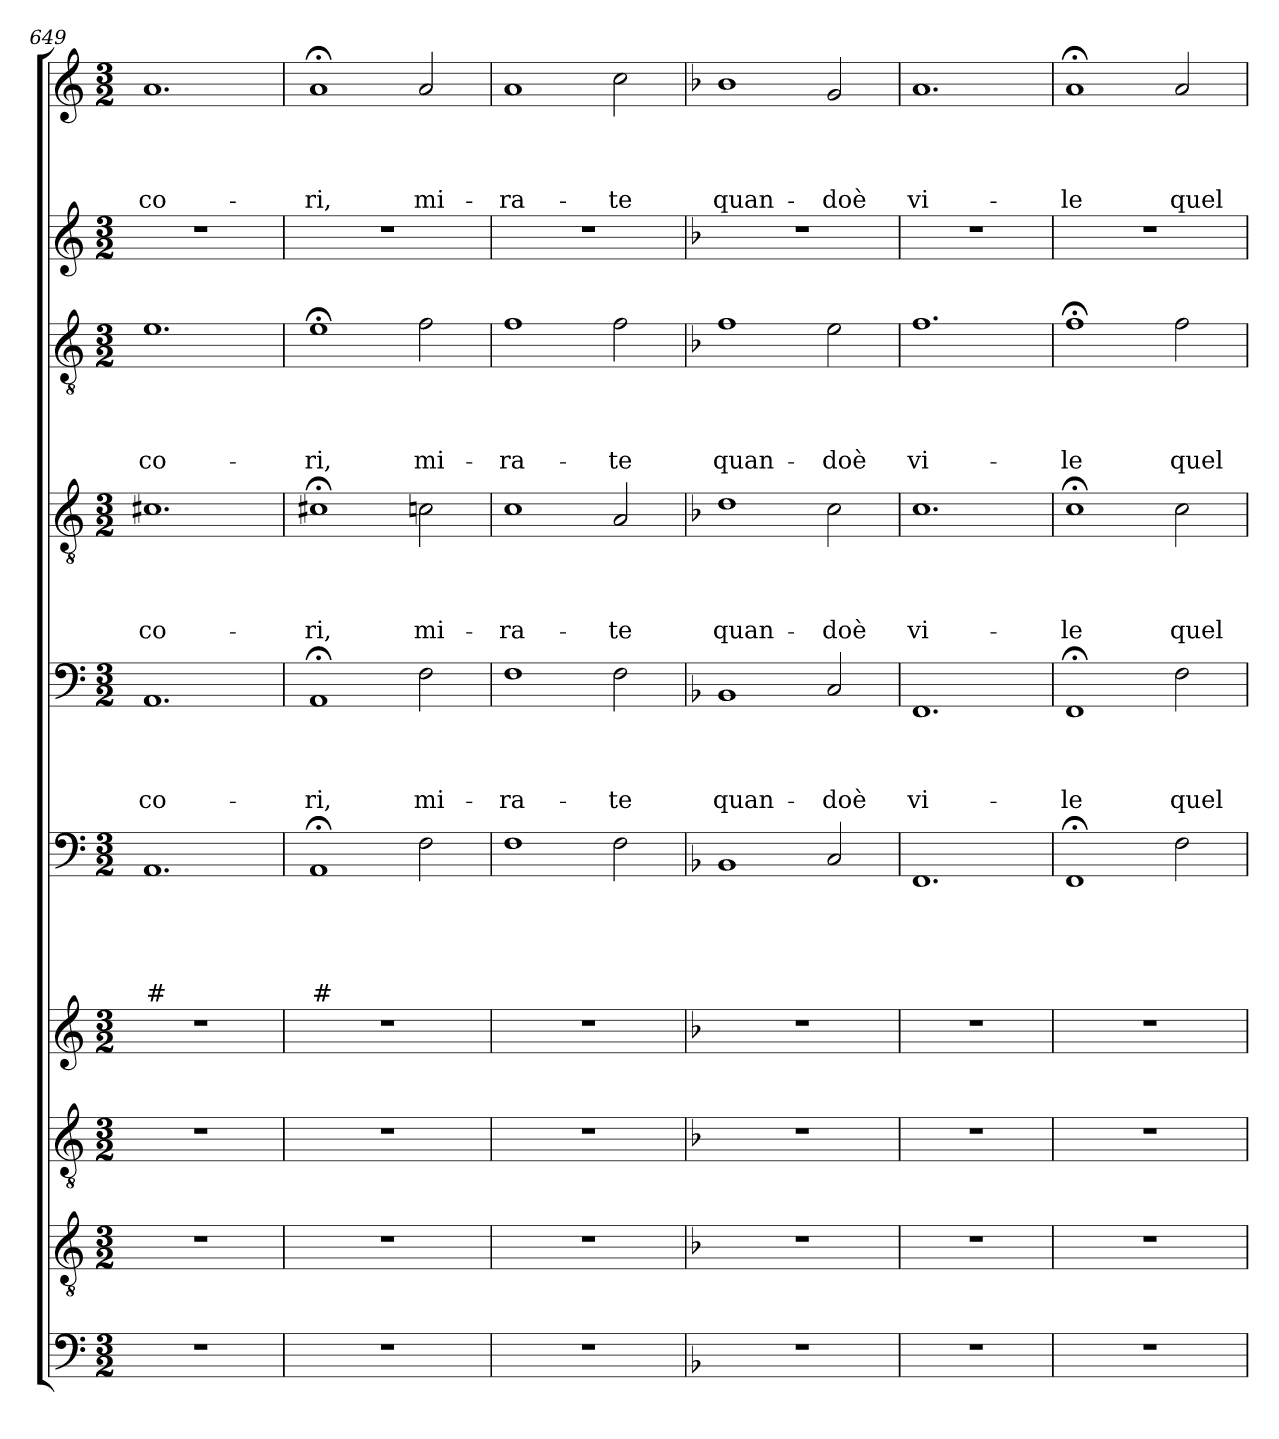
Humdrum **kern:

**kern	**kern	**kern	**kern	**kern	**text	**text	**text	**text	**text	**kern	**text	**text	**text	**text	**kern	**text	**text	**text	**text	**kern	**text	**text	**text	**text	**kern	**kern	**text	**text	**text	**text
*part10	*part9	*part8	*part7	*part6	*part6	*part6	*part6	*part6	*part6	*part5	*part5	*part5	*part5	*part5	*part4	*part4	*part4	*part4	*part4	*part3	*part3	*part3	*part3	*part3	*part2	*part1	*part1	*part1	*part1	*part1
*staff10	*staff9	*staff8	*staff7	*staff6	*staff6	*staff6	*staff6	*staff6	*staff6	*staff5	*staff5	*staff5	*staff5	*staff5	*staff4	*staff4	*staff4	*staff4	*staff4	*staff3	*staff3	*staff3	*staff3	*staff3	*staff2	*staff1	*staff1	*staff1	*staff1	*staff1
*clefF4	*clefGv2	*clefGv2	*clefG2	*clefF4	*	*	*	*	*	*clefF4	*	*	*	*	*clefGv2	*	*	*	*	*clefGv2	*	*	*	*	*clefG2	*clefG2	*	*	*	*
*k[]	*k[]	*k[]	*k[]	*k[]	*	*	*	*	*	*k[]	*	*	*	*	*k[]	*	*	*	*	*k[]	*	*	*	*	*k[]	*k[]	*	*	*	*
*C:	*C:	*C:	*C:	*C:	*	*	*	*	*	*C:	*	*	*	*	*C:	*	*	*	*	*C:	*	*	*	*	*C:	*C:	*	*	*	*
*M3/2	*M3/2	*M3/2	*M3/2	*M3/2	*	*	*	*	*	*M3/2	*	*	*	*	*M3/2	*	*	*	*	*M3/2	*	*	*	*	*M3/2	*M3/2	*	*	*	*
=649	=649	=649	=649	=649	=649	=649	=649	=649	=649	=649	=649	=649	=649	=649	=649	=649	=649	=649	=649	=649	=649	=649	=649	=649	=649	=649	=649	=649	=649	=649
1.r	1.r	1.r	1.r	1.AA	.	.	.	.	#	1.AA	.	.	.	co-	1.c#X	.	.	.	co-	1.e	.	.	.	co-	1.r	1.a	.	.	.	co-
=650	=650	=650	=650	=650	=650	=650	=650	=650	=650	=650	=650	=650	=650	=650	=650	=650	=650	=650	=650	=650	=650	=650	=650	=650	=650	=650	=650	=650	=650	=650
1.r	1.r	1.r	1.r	1AA;<	.	.	.	.	#	1AA;<	.	.	.	-ri,	1c#X;<	.	.	.	-ri,	1e;<	.	.	.	-ri,	1.r	1a;<	.	.	.	-ri,
.	.	.	.	2F\	.	.	.	.	.	2F\	.	.	.	mi-	2cn\	.	.	.	mi-	2f\	.	.	.	mi-	.	2a/	.	.	.	mi-
!!LO:LB:g=z
=651	=651	=651	=651	=651	=651	=651	=651	=651	=651	=651	=651	=651	=651	=651	=651	=651	=651	=651	=651	=651	=651	=651	=651	=651	=651	=651	=651	=651	=651	=651
1.r	1.r	1.r	1.r	1F	.	.	.	.	.	1F	.	.	.	-ra-	1c	.	.	.	-ra-	1f	.	.	.	-ra-	1.r	1a	.	.	.	-ra-
.	.	.	.	2F\	.	.	.	.	.	2F\	.	.	.	-te	2A/	.	.	.	-te	2f\	.	.	.	-te	.	2cc\	.	.	.	-te
=652	=652	=652	=652	=652	=652	=652	=652	=652	=652	=652	=652	=652	=652	=652	=652	=652	=652	=652	=652	=652	=652	=652	=652	=652	=652	=652	=652	=652	=652	=652
*k[b-]	*k[b-]	*k[b-]	*k[b-]	*k[b-]	*	*	*	*	*	*k[b-]	*	*	*	*	*k[b-]	*	*	*	*	*k[b-]	*	*	*	*	*k[b-]	*k[b-]	*	*	*	*
*F:	*F:	*F:	*F:	*F:	*	*	*	*	*	*F:	*	*	*	*	*F:	*	*	*	*	*F:	*	*	*	*	*F:	*F:	*	*	*	*
1.r	1.r	1.r	1.r	1BB-	.	.	.	.	.	1BB-	.	.	.	quan-	1d	.	.	.	quan-	1f	.	.	.	quan-	1.r	1b-	.	.	.	quan-
.	.	.	.	2C/	.	.	.	.	.	2C/	.	.	.	-doè	2c\	.	.	.	-doè	2e\	.	.	.	-doè	.	2g/	.	.	.	-doè
=653	=653	=653	=653	=653	=653	=653	=653	=653	=653	=653	=653	=653	=653	=653	=653	=653	=653	=653	=653	=653	=653	=653	=653	=653	=653	=653	=653	=653	=653	=653
1.r	1.r	1.r	1.r	1.FF	.	.	.	.	.	1.FF	.	.	.	vi-	1.c	.	.	.	vi-	1.f	.	.	.	vi-	1.r	1.a	.	.	.	vi-
=654	=654	=654	=654	=654	=654	=654	=654	=654	=654	=654	=654	=654	=654	=654	=654	=654	=654	=654	=654	=654	=654	=654	=654	=654	=654	=654	=654	=654	=654	=654
1.r	1.r	1.r	1.r	1FF;<	.	.	.	.	.	1FF;<	.	.	.	-le	1c;<	.	.	.	-le	1f;<	.	.	.	-le	1.r	1a;<	.	.	.	-le
.	.	.	.	2F\	.	.	.	.	.	2F\	.	.	.	quel	2c\	.	.	.	quel	2f\	.	.	.	quel	.	2a/	.	.	.	quel
=	=	=	=	=	=	=	=	=	=	=	=	=	=	=	=	=	=	=	=	=	=	=	=	=	=	=	=	=	=	=
*-	*-	*-	*-	*-	*-	*-	*-	*-	*-	*-	*-	*-	*-	*-	*-	*-	*-	*-	*-	*-	*-	*-	*-	*-	*-	*-	*-	*-	*-	*-
